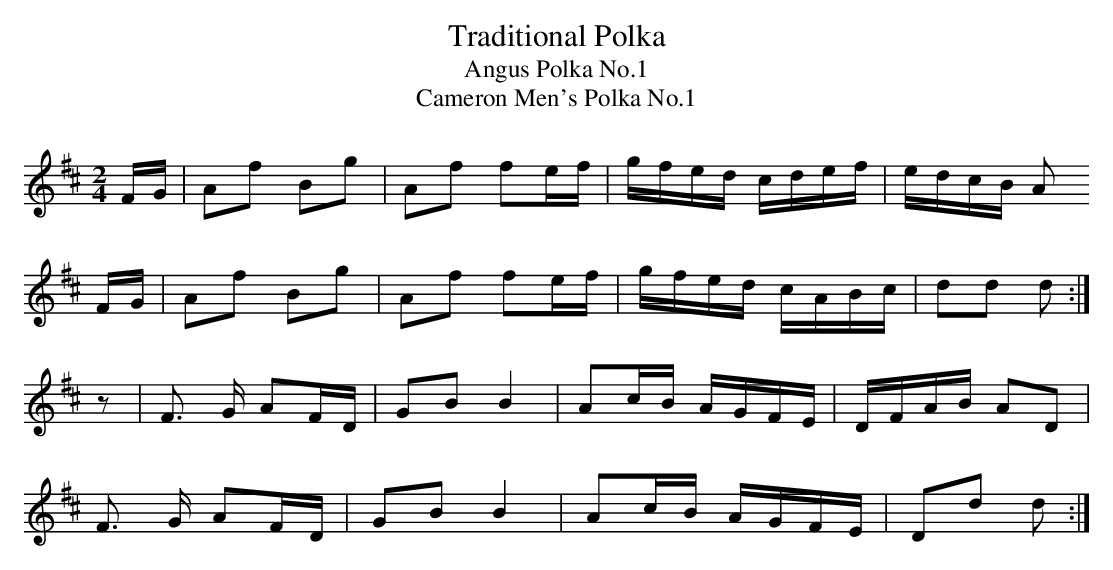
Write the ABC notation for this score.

X:1
T:Traditional Polka
T:Angus Polka No.1
T:Cameron Men's Polka No.1
M:2/4
L:1/16
K:D
FG | A2f2 B2g2 | A2f2 f2ef | gfed cdef | edcB A2
FG | A2f2 B2g2 | A2f2 f2ef | gfed cABc | d2d2 d2  :|
z2 | F3 G A2FD | G2B2 B4   | A2cB AGFE | DFAB A2D2 |
     F3 G A2FD | G2B2 B4   | A2cB AGFE | D2d2 d2  :|
